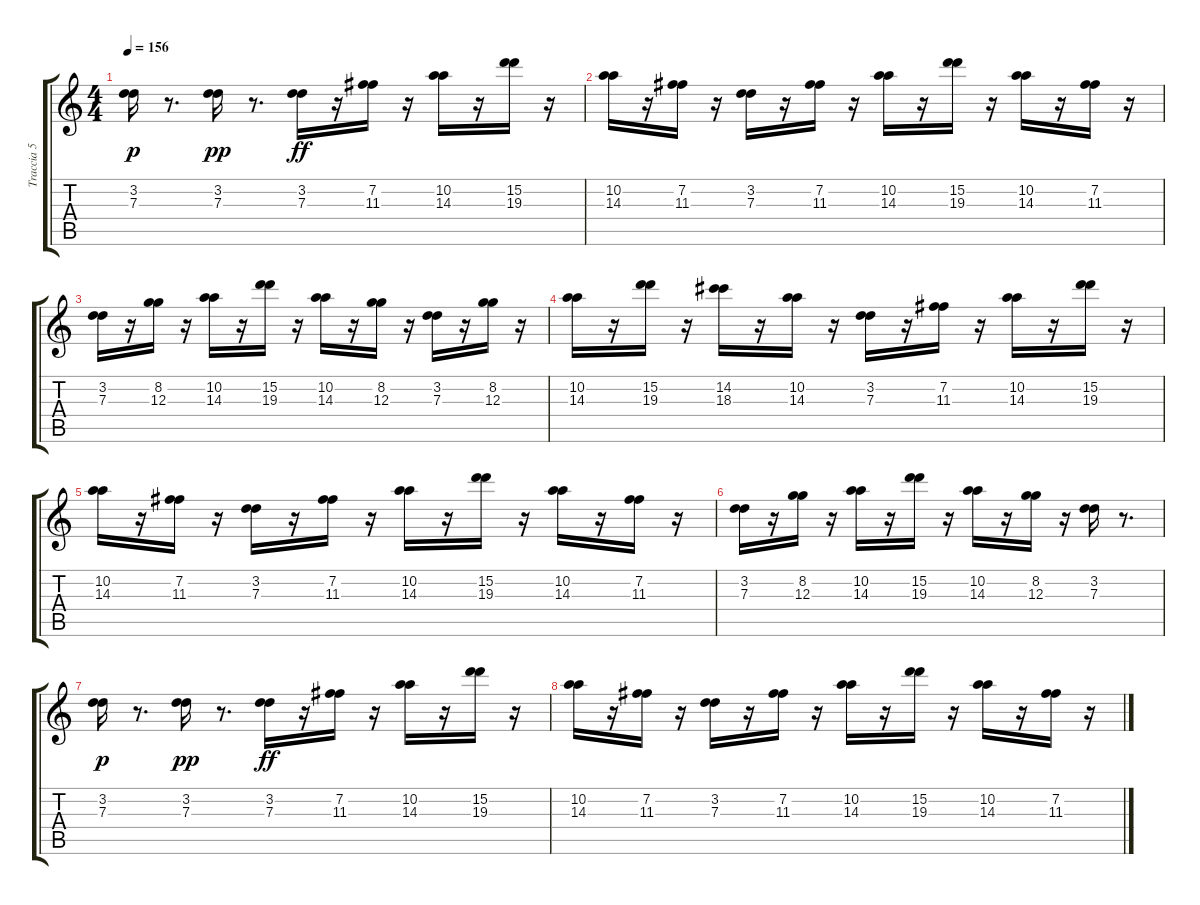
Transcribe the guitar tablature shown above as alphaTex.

\track ("Traccia 5" "Traccia 5") {instrument overdrivenguitar}
\staff {score tabs}
\tuning (E4 B3 G3 D3 A2 E2) {hide}
\ts (4 4)
\tempo 156
\clef g2
\ks c
(3.2 7.3).16{dy p} r.8{d} (3.2 7.3).16{dy pp} r.8{d} (3.2 7.3).16{dy ff} r.16 (7.2 11.3).16 r.16 (10.2 14.3).16 r.16 (15.2 19.3).16 r.16 |
(10.2 14.3).16 r.16 (7.2 11.3).16 r.16 (3.2 7.3).16 r.16 (7.2 11.3).16 r.16 (10.2 14.3).16 r.16 (15.2 19.3).16 r.16 (10.2 14.3).16 r.16 (7.2 11.3).16 r.16 |
(3.2 7.3).16 r.16 (8.2 12.3).16 r.16 (10.2 14.3).16 r.16 (15.2 19.3).16 r.16 (10.2 14.3).16 r.16 (8.2 12.3).16 r.16 (3.2 7.3).16 r.16 (8.2 12.3).16 r.16 |
(10.2 14.3).16 r.16 (15.2 19.3).16 r.16 (14.2 18.3).16 r.16 (10.2 14.3).16 r.16 (3.2 7.3).16 r.16 (7.2 11.3).16 r.16 (10.2 14.3).16 r.16 (15.2 19.3).16 r.16 |
(10.2 14.3).16 r.16 (7.2 11.3).16 r.16 (3.2 7.3).16 r.16 (7.2 11.3).16 r.16 (10.2 14.3).16 r.16 (15.2 19.3).16 r.16 (10.2 14.3).16 r.16 (7.2 11.3).16 r.16 |
(3.2 7.3).16 r.16 (8.2 12.3).16 r.16 (10.2 14.3).16 r.16 (15.2 19.3).16 r.16 (10.2 14.3).16 r.16 (8.2 12.3).16 r.16 (3.2 7.3).16 r.8{d} |
(3.2 7.3).16{dy p} r.8{d} (3.2 7.3).16{dy pp} r.8{d} (3.2 7.3).16{dy ff} r.16 (7.2 11.3).16 r.16 (10.2 14.3).16 r.16 (15.2 19.3).16 r.16 |
(10.2 14.3).16 r.16 (7.2 11.3).16 r.16 (3.2 7.3).16 r.16 (7.2 11.3).16 r.16 (10.2 14.3).16 r.16 (15.2 19.3).16 r.16 (10.2 14.3).16 r.16 (7.2 11.3).16 r.16
